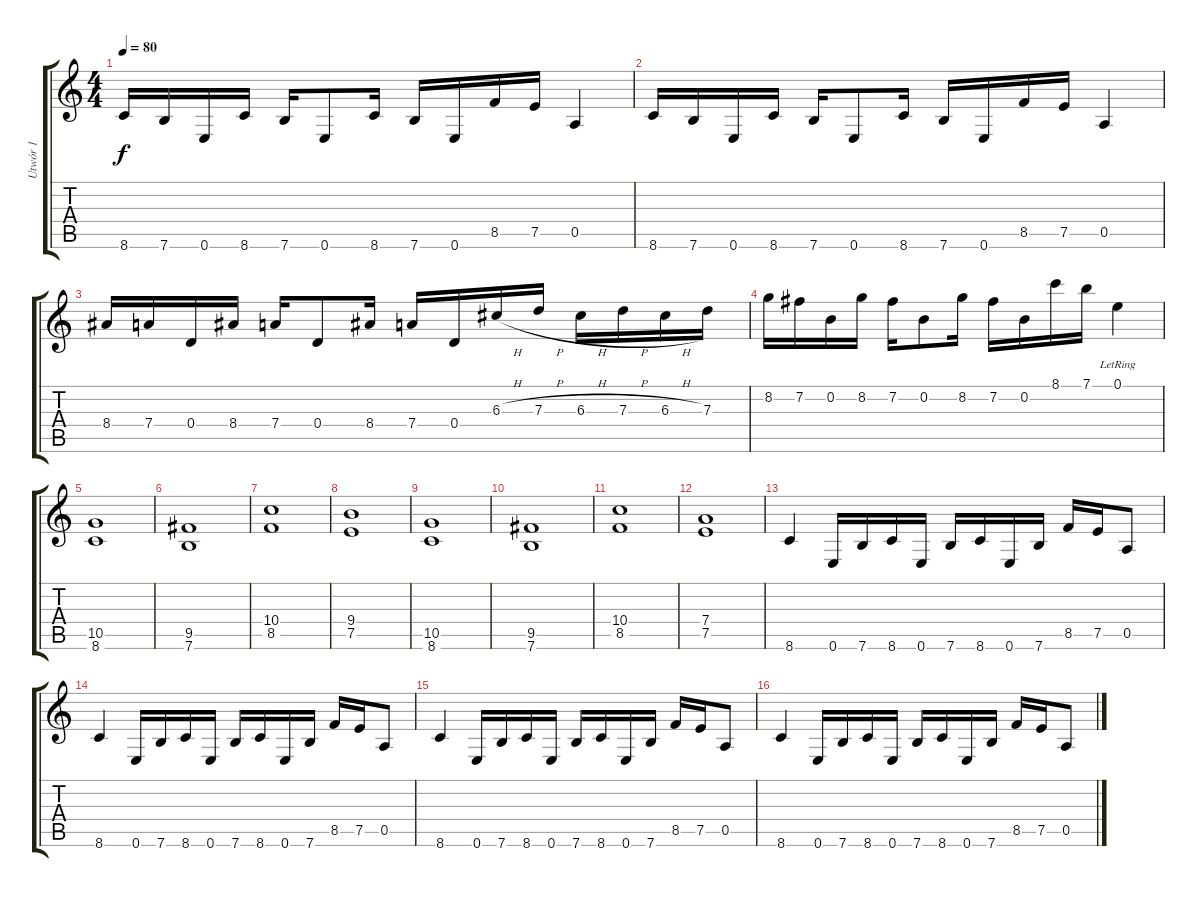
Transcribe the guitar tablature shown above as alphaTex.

\track ("Utwór 1" "Utwór 1") {instrument overdrivenguitar}
\staff {score tabs}
\tuning (E4 B3 G3 D3 A2 E2) {hide}
\ts (4 4)
\tempo 80
\clef g2
\ks c
8.6.16{dy f} 7.6.16 0.6.16 8.6.16 7.6.16 0.6.8 8.6.16 7.6.16 0.6.16 8.5.16 7.5.16 0.5.4 |
8.6.16 7.6.16 0.6.16 8.6.16 7.6.16 0.6.8 8.6.16 7.6.16 0.6.16 8.5.16 7.5.16 0.5.4 |
8.4.16 7.4.16 0.4.16 8.4.16 7.4.16 0.4.8 8.4.16 7.4.16 0.4.16 6.3{h}.16 7.3{h}.16 6.3{h}.16 7.3{h}.16 6.3{h}.16 7.3.16 |
8.2.16 7.2.16 0.2.16 8.2.16 7.2.16 0.2.8 8.2.16 7.2.16 0.2.16 8.1.16 7.1.16 0.1{lr}.4 |
(10.5 8.6).1 |
(9.5 7.6).1 |
(10.4 8.5).1 |
(9.4 7.5).1 |
(10.5 8.6).1 |
(9.5 7.6).1 |
(10.4 8.5).1 |
(7.4 7.5).1 |
8.6.4 0.6.16 7.6.16 8.6.16 0.6.16 7.6.16 8.6.16 0.6.16 7.6.16 8.5.16 7.5.16 0.5.8 |
8.6.4 0.6.16 7.6.16 8.6.16 0.6.16 7.6.16 8.6.16 0.6.16 7.6.16 8.5.16 7.5.16 0.5.8 |
8.6.4 0.6.16 7.6.16 8.6.16 0.6.16 7.6.16 8.6.16 0.6.16 7.6.16 8.5.16 7.5.16 0.5.8 |
8.6.4 0.6.16 7.6.16 8.6.16 0.6.16 7.6.16 8.6.16 0.6.16 7.6.16 8.5.16 7.5.16 0.5.8
